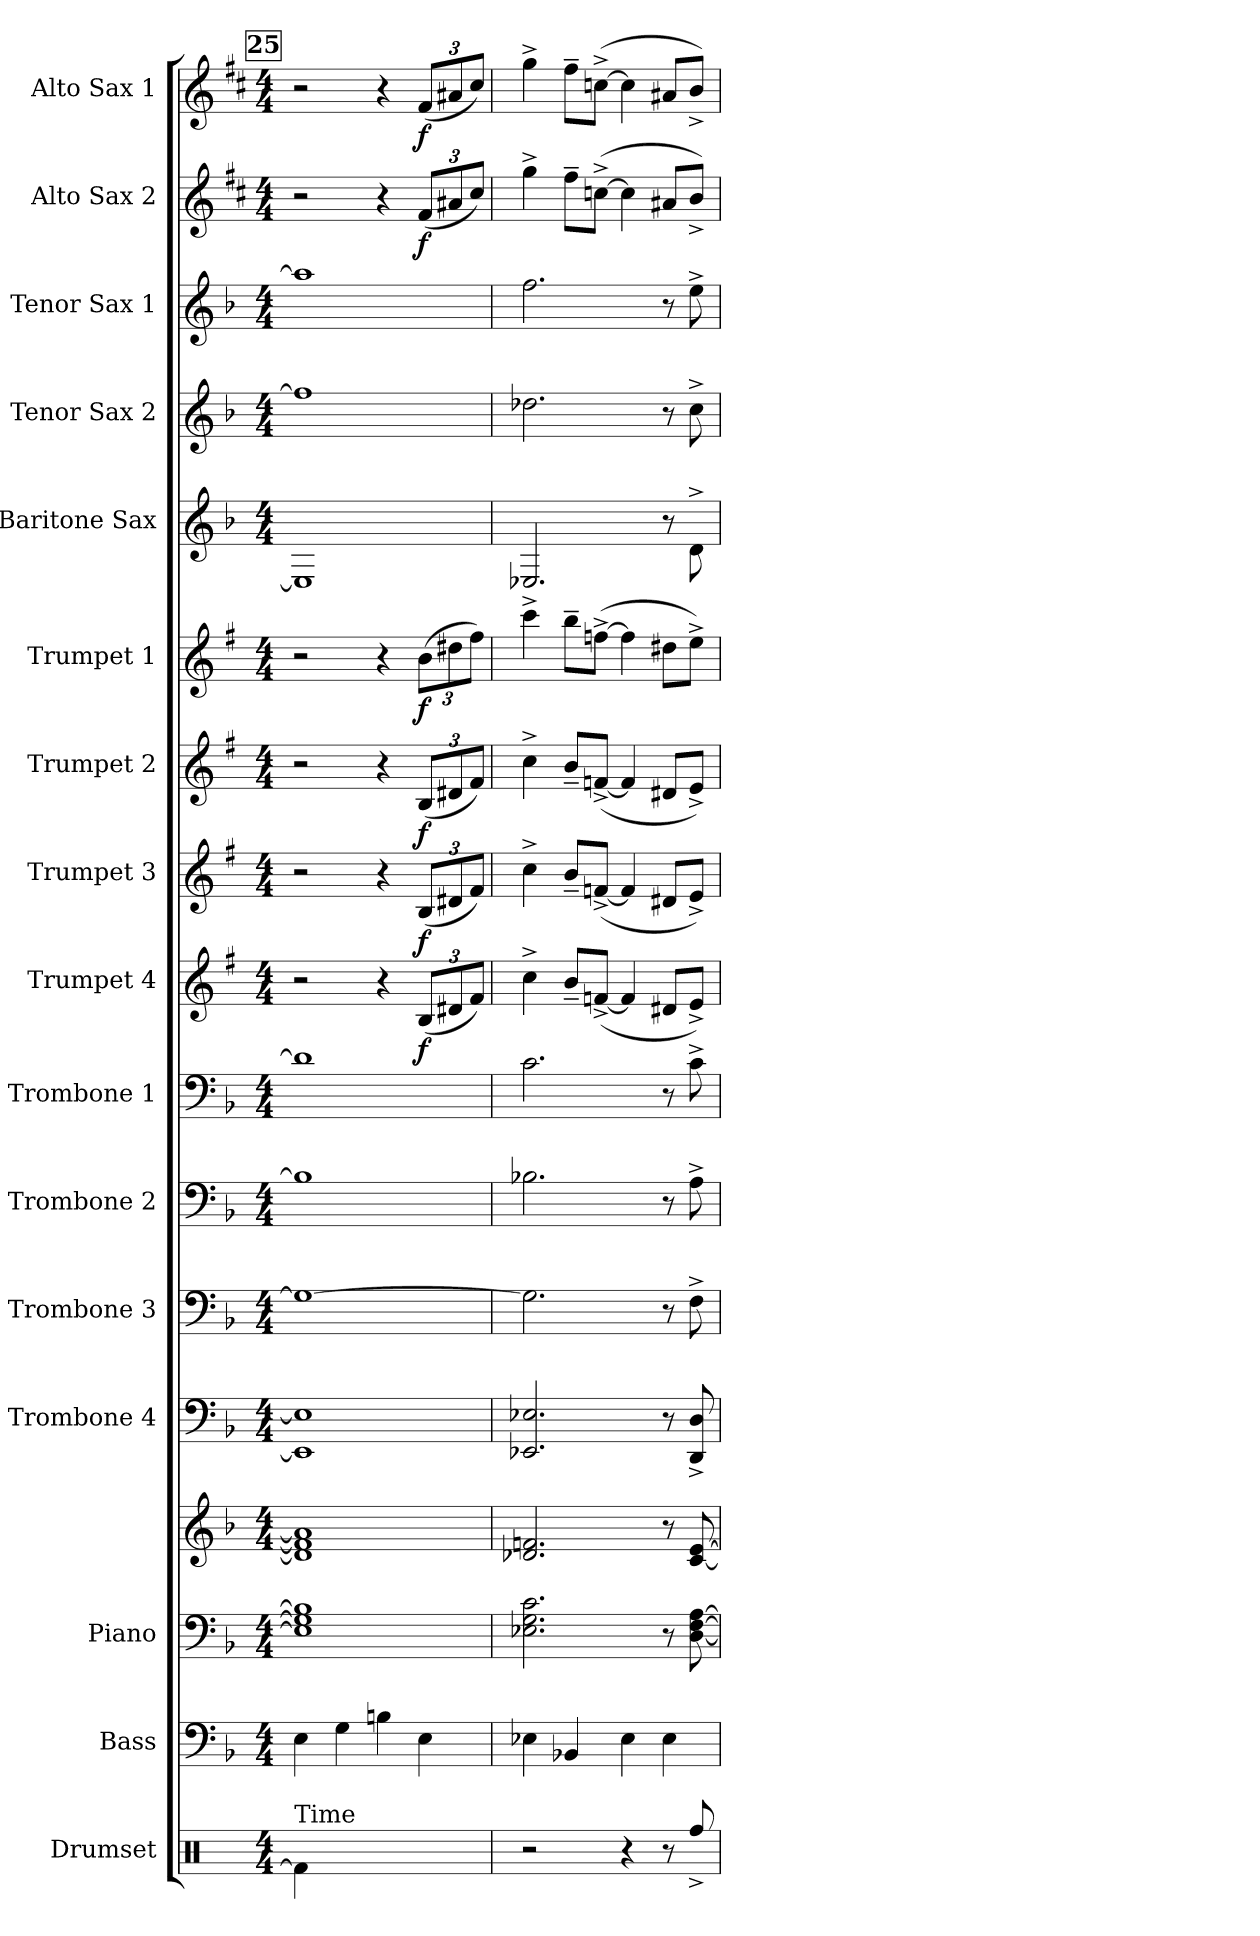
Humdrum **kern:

**kern	**kern	**kern	**kern	**kern	**kern	**kern	**kern	**kern	**dynam	**kern	**dynam	**kern	**dynam	**kern	**dynam	**kern	**kern	**kern	**kern	**dynam	**kern	**dynam
*part16	*part15	*part14	*part14	*part13	*part12	*part11	*part10	*part9	*part9	*part8	*part8	*part7	*part7	*part6	*part6	*part5	*part4	*part3	*part2	*part2	*part1	*part1
*staff17	*staff16	*staff15	*staff14	*staff13	*staff12	*staff11	*staff10	*staff9	*staff9	*staff8	*staff8	*staff7	*staff7	*staff6	*staff6	*staff5	*staff4	*staff3	*staff2	*staff2	*staff1	*staff1
*I"Drumset	*I"Bass	*I"Piano	*	*I"Trombone 4	*I"Trombone 3	*I"Trombone 2	*I"Trombone 1	*I"Trumpet 4	*	*I"Trumpet 3	*	*I"Trumpet 2	*	*I"Trumpet 1	*	*I"Baritone Sax	*I"Tenor Sax 2	*I"Tenor Sax 1	*I"Alto Sax 2	*	*I"Alto Sax 1	*
*I'Drs.	*I'Bass	*I'Piano	*	*I'Tbn. 4	*I'Tbn. 3	*I'Tbn. 2	*I'Tbn. 1	*I'Tpt. 4	*	*I'Tpt. 3	*	*I'Tpt. 2	*	*I'Tpt. 1	*	*I'Bari	*I'Tenor 2	*I'Tenor 1	*I'Alto 2	*	*I'Alto 1	*
*clefX	*clefF4	*clefF4	*clefG2	*clefF4	*clefF4	*clefF4	*clefF4	*clefG2	*	*clefG2	*	*clefG2	*	*clefG2	*	*clefG2	*clefG2	*clefG2	*clefG2	*	*clefG2	*
*	*ITrd7c12	*	*	*	*	*	*	*ITrd1c2	*	*ITrd1c2	*	*ITrd1c2	*	*ITrd1c2	*	*ITrd12c21	*ITrd8c14	*ITrd8c14	*ITrd5c9	*	*ITrd5c9	*
*k[]	*k[b-]	*k[b-]	*k[b-]	*k[b-]	*k[b-]	*k[b-]	*k[b-]	*k[b-]	*	*k[b-]	*	*k[b-]	*	*k[b-]	*	*k[b-]	*k[b-]	*k[b-]	*k[b-]	*	*k[b-]	*
*M4/4	*M4/4	*M4/4	*M4/4	*M4/4	*M4/4	*M4/4	*M4/4	*M4/4	*	*M4/4	*	*M4/4	*	*M4/4	*	*M4/4	*M4/4	*M4/4	*M4/4	*	*M4/4	*
!!LO:REH:place=s1:a:fs=14:t=25
=25	=25	=25	=25	=25	=25	=25	=25	=25	=25	=25	=25	=25	=25	=25	=25	=25	=25	=25	=25	=25	=25	=25
*^	*	*	*	*	*	*	*	*	*	*	*	*	*	*	*	*	*	*	*	*	*	*
!LO:TX:a:t=Time	!	!	!	!	!	!	!	!	!	!	!	!	!	!	!	!	!	!	!	!	!	!	!
4R/	4Rf\]	4EE\	1E] 1G] 1B]	1d] 1f#] 1a]	1EE] 1E]	1G_	1B]	1d]	2r	.	2r	.	2r	.	2r	.	1EE]	1f#]	1a]	2r	.	2r	.
4R	2.ryy	4GG\	.	.	.	.	.	.	.	.	.	.	.	.	.	.	.	.	.	.	.	.	.
4R	.	4BBn\	.	.	.	.	.	.	4r	.	4r	.	4r	.	4r	.	.	.	.	4r	.	4r	.
*	*	*	*	*	*	*	*	*	*Xbrackettup	*	*Xbrackettup	*	*Xbrackettup	*	*Xbrackettup	*	*	*	*	*Xbrackettup	*	*Xbrackettup	*
!	!	!	!	!	!	!	!	!	!	!LO:DY:b	!	!LO:DY:b	!	!LO:DY:b	!	!LO:DY:b	!	!	!	!	!LO:DY:b	!	!LO:DY:b
4R	.	4EE\	.	.	.	.	.	.	(12A/L	f	(12A/L	f	(12A/L	f	(12a\L	f	.	.	.	(12A/L	f	(12A/L	f
.	.	.	.	.	.	.	.	.	12c#X/	.	12c#X/	.	12c#X/	.	12cc#X\	.	.	.	.	12c#X/	.	12c#X/	.
.	.	.	.	.	.	.	.	.	12e/J)	.	12e/J)	.	12e/J)	.	12ee\J)	.	.	.	.	12e/J)	.	12e/J)	.
=26	=26	=26	=26	=26	=26	=26	=26	=26	=26	=26	=26	=26	=26	=26	=26	=26	=26	=26	=26	=26	=26	=26	=26
2r	4R\	4EE-X\	2.E-X\ 2.G\ 2.c\	2.d-X/ 2.fn/	2.EE-X/ 2.E-X/	2.G\]	2.B-X\	2.c\	4b-^\	.	4b-^\	.	4b-^\	.	4bb-^\	.	2.EE-X/	2.d-X\	2.f\	4b-^\	.	4b-^\	.
.	4R\	4BBB-X/	.	.	.	.	.	.	8a~/L	.	8a~/L	.	8a~/L	.	8aa~\L	.	.	.	.	8a~\L	.	8a~\L	.
.	.	.	.	.	.	.	.	.	([8e-X^/J	.	([8e-X^/J	.	([8e-X^/J	.	([8ee-X^\J	.	.	.	.	([8e-X^\J	.	([8e-X^\J	.
4r	4R\	4EE-\	.	.	.	.	.	.	4e-/]	.	4e-/]	.	4e-/]	.	4ee-\]	.	.	.	.	4e-\]	.	4e-\]	.
8r	4R\	4EE-\	8r	8r	8r	8r	8r	8r	8c#X/L	.	8c#X/L	.	8c#X/L	.	8cc#X\L	.	8r	8r	8r	8c#X/L	.	8c#X/L	.
8Rff^/	.	.	[8D\ [8F\ [8A\	[8c/ [8e/	8DD/^ 8D/^	8F^\	8A^\	8c^\	8d^/J)	.	8d^/J)	.	8d^/J)	.	8dd^\J)	.	8D^\	8c^\	8e^\	8d^/J)	.	8d^/J)	.
*v	*v	*	*	*	*	*	*	*	*	*	*	*	*	*	*	*	*	*	*	*	*	*	*
=	=	=	=	=	=	=	=	=	=	=	=	=	=	=	=	=	=	=	=	=	=	=
*-	*-	*-	*-	*-	*-	*-	*-	*-	*-	*-	*-	*-	*-	*-	*-	*-	*-	*-	*-	*-	*-	*-
